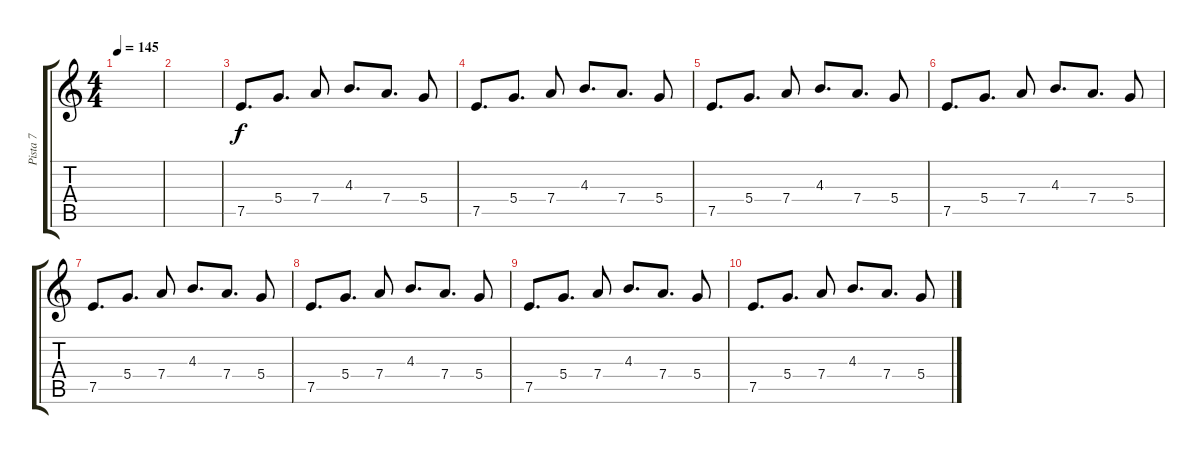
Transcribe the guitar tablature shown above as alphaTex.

\track ("Pista 7" "Pista 7") {instrument acousticguitarsteel}
\staff {score tabs}
\tuning (E4 B3 G3 D3 A2 E2) {hide}
\ts (4 4)
\tempo 145
\clef g2
\ks c
|
|
7.5.8{d} 5.4.8{d} 7.4.8 4.3.8{d} 7.4.8{d} 5.4.8 |
7.5.8{d} 5.4.8{d} 7.4.8 4.3.8{d} 7.4.8{d} 5.4.8 |
7.5.8{d} 5.4.8{d} 7.4.8 4.3.8{d} 7.4.8{d} 5.4.8 |
7.5.8{d} 5.4.8{d} 7.4.8 4.3.8{d} 7.4.8{d} 5.4.8 |
7.5.8{d} 5.4.8{d} 7.4.8 4.3.8{d} 7.4.8{d} 5.4.8 |
7.5.8{d} 5.4.8{d} 7.4.8 4.3.8{d} 7.4.8{d} 5.4.8 |
7.5.8{d} 5.4.8{d} 7.4.8 4.3.8{d} 7.4.8{d} 5.4.8 |
7.5.8{d} 5.4.8{d} 7.4.8 4.3.8{d} 7.4.8{d} 5.4.8
